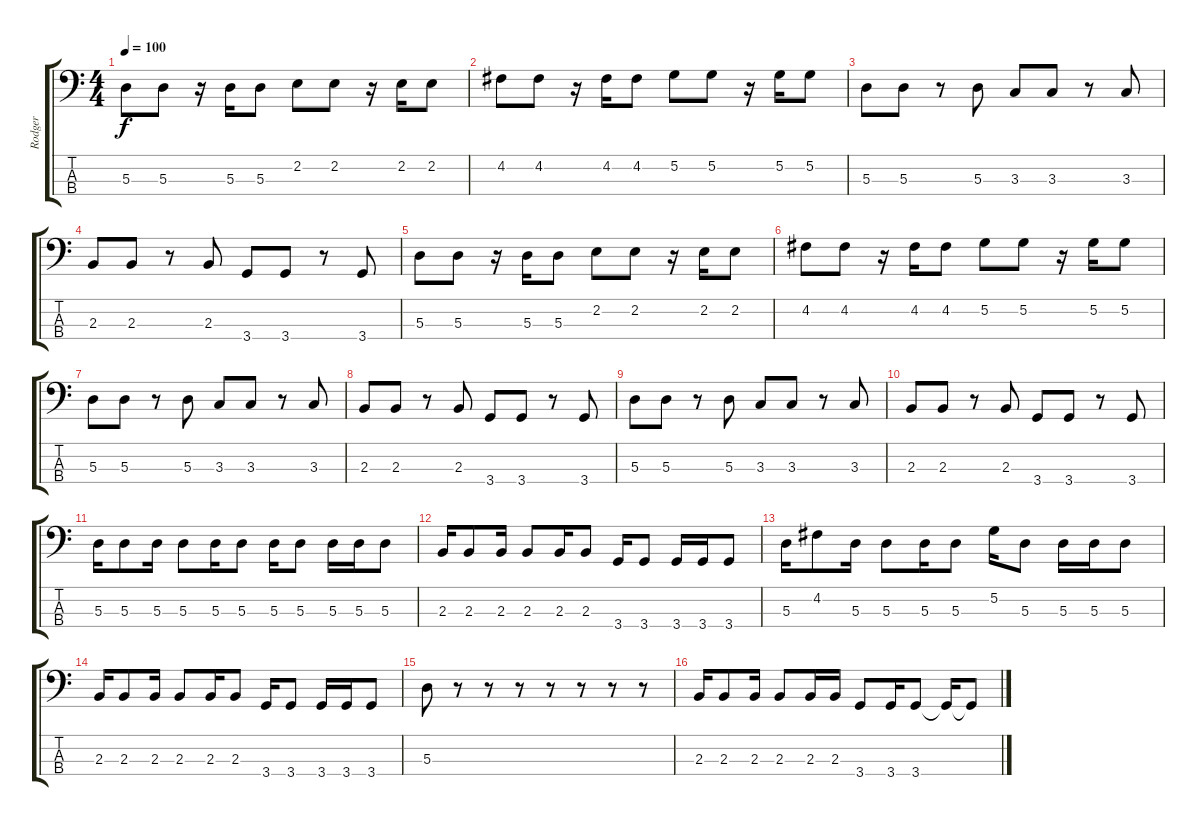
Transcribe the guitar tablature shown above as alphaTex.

\track ("Rodger" "Rodger") {instrument electricbasspick}
\staff {score tabs}
\tuning (G2 D2 A1 E1) {hide}
\ts (4 4)
\tempo 100
\clef f4
\ks c
5.3.8{dy f} 5.3.8 r.16 5.3.16 5.3.8 2.2.8 2.2.8 r.16 2.2.16 2.2.8 |
4.2.8 4.2.8 r.16 4.2.16 4.2.8 5.2.8 5.2.8 r.16 5.2.16 5.2.8 |
5.3.8 5.3.8 r.8 5.3.8 3.3.8 3.3.8 r.8 3.3.8 |
2.3.8 2.3.8 r.8 2.3.8 3.4.8 3.4.8 r.8 3.4.8 |
5.3.8 5.3.8 r.16 5.3.16 5.3.8 2.2.8 2.2.8 r.16 2.2.16 2.2.8 |
4.2.8 4.2.8 r.16 4.2.16 4.2.8 5.2.8 5.2.8 r.16 5.2.16 5.2.8 |
5.3.8 5.3.8 r.8 5.3.8 3.3.8 3.3.8 r.8 3.3.8 |
2.3.8 2.3.8 r.8 2.3.8 3.4.8 3.4.8 r.8 3.4.8 |
5.3.8 5.3.8 r.8 5.3.8 3.3.8 3.3.8 r.8 3.3.8 |
2.3.8 2.3.8 r.8 2.3.8 3.4.8 3.4.8 r.8 3.4.8 |
5.3.16 5.3.8 5.3.16 5.3.8 5.3.16 5.3.8 5.3.16 5.3.8 5.3.16 5.3.16 5.3.8 |
2.3.16 2.3.8 2.3.16 2.3.8 2.3.16 2.3.8 3.4.16 3.4.8 3.4.16 3.4.16 3.4.8 |
5.3.16 4.2.8 5.3.16 5.3.8 5.3.16 5.3.8 5.2.16 5.3.8 5.3.16 5.3.16 5.3.8 |
2.3.16 2.3.8 2.3.16 2.3.8 2.3.16 2.3.8 3.4.16 3.4.8 3.4.16 3.4.16 3.4.8 |
5.3.8 r.8 r.8 r.8 r.8 r.8 r.8 r.8 |
2.3.16 2.3.8 2.3.16 2.3.8 2.3.16 2.3.16 3.4.8 3.4.16 3.4.8 3.4{t}.16 3.4{t}.8
